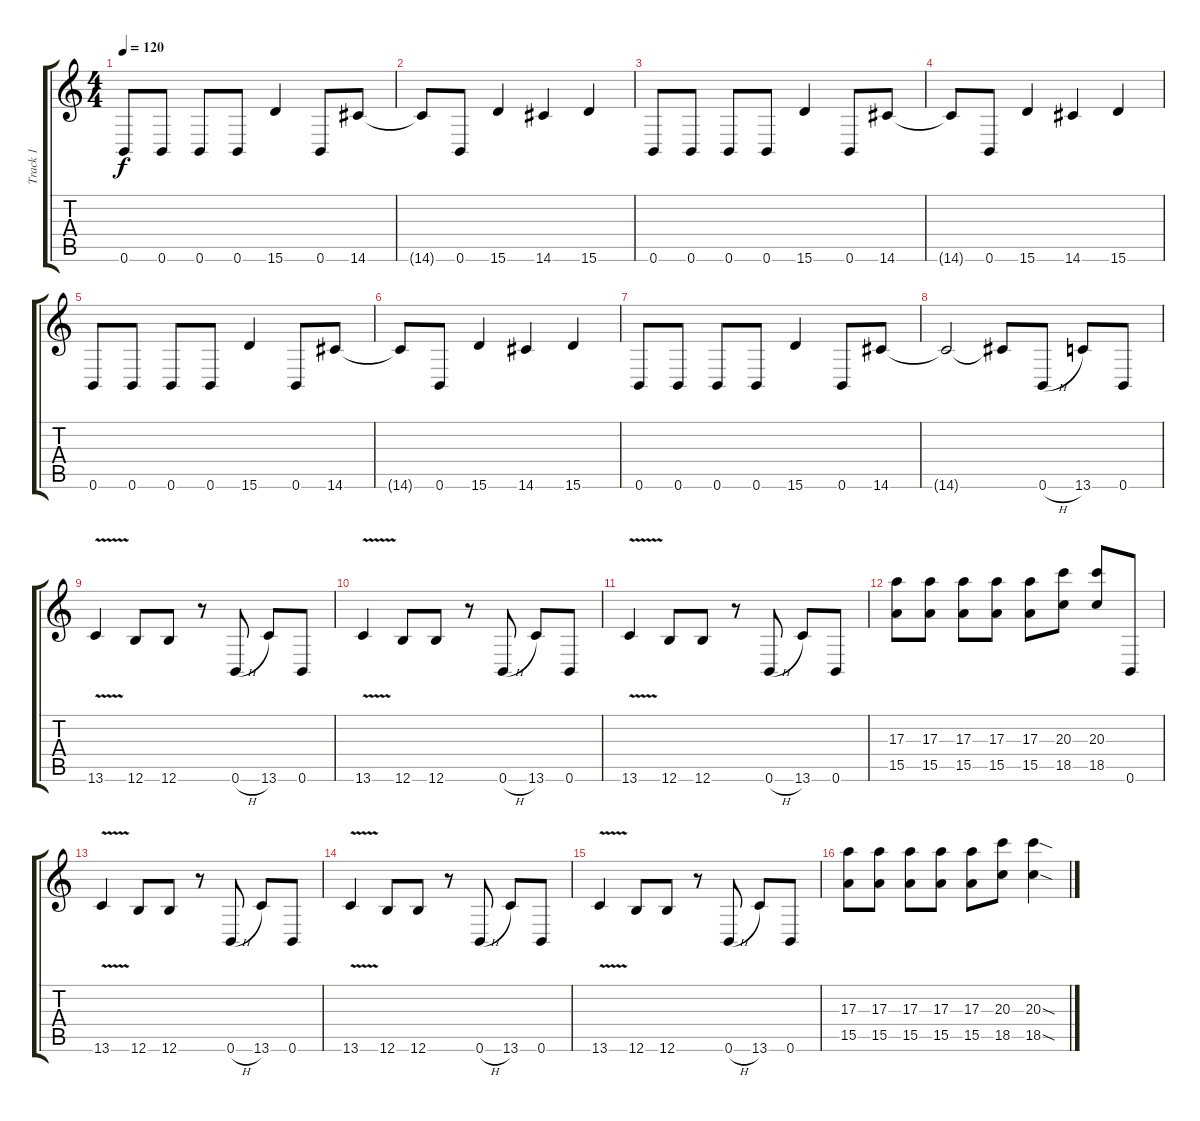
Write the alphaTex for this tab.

\track ("Track 1" "Track 1") {instrument acousticguitarsteel}
\staff {score tabs}
\tuning (Db4 Ab3 E3 B2 Gb2 B1) {hide}
\ts (4 4)
\tempo 120
\clef g2
\ks c
0.6.8{dy f instrument acousticguitarsteel} 0.6.8 0.6.8 0.6.8 15.6.4 0.6.8 14.6.8 |
14.6{t}.8 0.6.8 15.6.4 14.6.4 15.6.4 |
0.6.8 0.6.8 0.6.8 0.6.8 15.6.4 0.6.8 14.6.8 |
14.6{t}.8 0.6.8 15.6.4 14.6.4 15.6.4 |
0.6.8 0.6.8 0.6.8 0.6.8 15.6.4 0.6.8 14.6.8 |
14.6{t}.8 0.6.8 15.6.4 14.6.4 15.6.4 |
0.6.8 0.6.8 0.6.8 0.6.8 15.6.4 0.6.8 14.6.8 |
14.6{t}.2 14.6{t}.8 0.6{h}.8 13.6.8 0.6.8 |
13.6{v}.4 12.6.8 12.6.8 r.8 0.6{h}.8 13.6.8 0.6.8 |
13.6{v}.4 12.6.8 12.6.8 r.8 0.6{h}.8 13.6.8 0.6.8 |
13.6{v}.4 12.6.8 12.6.8 r.8 0.6{h}.8 13.6.8 0.6.8 |
(17.3 15.5).8 (17.3 15.5).8 (17.3 15.5).8 (17.3 15.5).8 (17.3 15.5).8 (20.3 18.5).8 (20.3 18.5).8 0.6.8 |
13.6{v}.4 12.6.8 12.6.8 r.8 0.6{h}.8 13.6.8 0.6.8 |
13.6{v}.4 12.6.8 12.6.8 r.8 0.6{h}.8 13.6.8 0.6.8 |
13.6{v}.4 12.6.8 12.6.8 r.8 0.6{h}.8 13.6.8 0.6.8 |
(17.3 15.5).8 (17.3 15.5).8 (17.3 15.5).8 (17.3 15.5).8 (17.3 15.5).8 (20.3 18.5).8 (20.3{sod} 18.5{sod}).4
